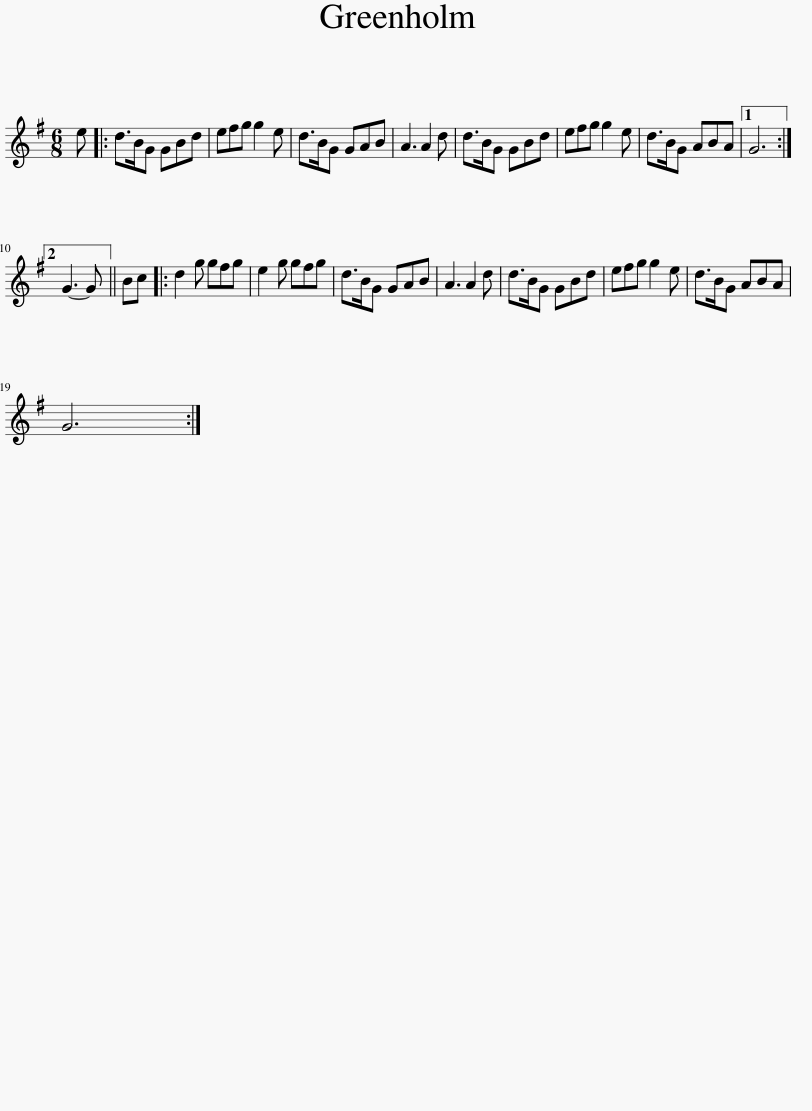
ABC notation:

X:1
L:1/8
M:6/8
I:linebreak $
K:G
V:1 treble
V:1
 e |: d>BG GBd | efg g2 e | d>BG GAB | A3 A2 d | %5
 d>BG GBd | efg g2 e | d>BG ABA |1 G6 :|2$ G3- G || %10
 Bc |: d2 g gfg | e2 g gfg | d>BG GAB | A3 A2 d | %15
 d>BG GBd | efg g2 e | d>BG ABA |$ G6 :| %19
